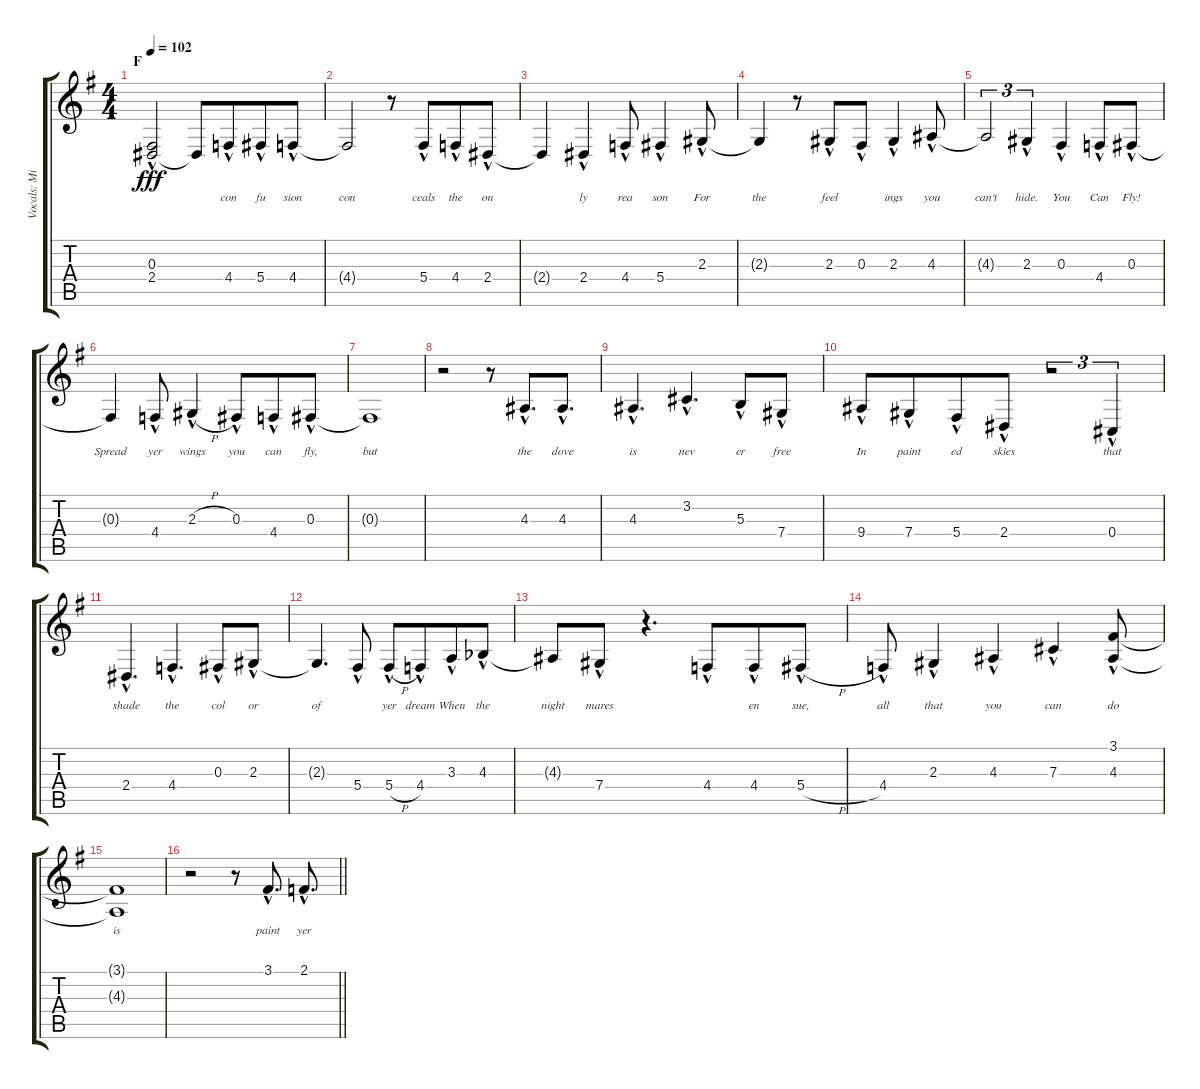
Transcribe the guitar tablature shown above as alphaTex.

\track ("Vocals: Midnight" "Vocals: Mi") {instrument lead2sawtooth}
\staff {score tabs}
\tuning (Eb4 Bb3 Gb3 Db3 Ab2 Eb2) {hide}
\ts (4 4)
\section ("" "F")
\tempo 102
\clef g2
\ks g
(0.3{hac} 2.4{hac}).2{lyrics (0 "") lyrics (1 "") lyrics (2 "") lyrics (3 "") lyrics (4 "") dy fff} 2.4{t}.8{lyrics (0 "") lyrics (1 "") lyrics (2 "") lyrics (3 "") lyrics (4 "")} 4.4{hac}.8{lyrics (0 "con") lyrics (1 "") lyrics (2 "") lyrics (3 "") lyrics (4 "") beam merge} 5.4{hac}.8{lyrics (0 "fu") lyrics (1 "") lyrics (2 "") lyrics (3 "") lyrics (4 "")} 4.4{hac}.8{lyrics (0 "sion") lyrics (1 "") lyrics (2 "") lyrics (3 "") lyrics (4 "")} |
4.4{t}.2{lyrics (0 "con") lyrics (1 "") lyrics (2 "") lyrics (3 "") lyrics (4 "")} r.8 5.4{hac}.8{lyrics (0 "ceals") lyrics (1 "") lyrics (2 "") lyrics (3 "") lyrics (4 "") beam merge} 4.4{hac}.8{lyrics (0 "the") lyrics (1 "") lyrics (2 "") lyrics (3 "") lyrics (4 "")} 2.4{hac}.8{lyrics (0 "on") lyrics (1 "") lyrics (2 "") lyrics (3 "") lyrics (4 "")} |
2.4{t}.4{lyrics (0 "") lyrics (1 "") lyrics (2 "") lyrics (3 "") lyrics (4 "")} 2.4{hac}.4{lyrics (0 "ly") lyrics (1 "") lyrics (2 "") lyrics (3 "") lyrics (4 "")} 4.4{hac}.8{lyrics (0 "rea") lyrics (1 "") lyrics (2 "") lyrics (3 "") lyrics (4 "")} 5.4{hac}.4{lyrics (0 "son") lyrics (1 "") lyrics (2 "") lyrics (3 "") lyrics (4 "")} 2.3{hac}.8{lyrics (0 "For") lyrics (1 "") lyrics (2 "") lyrics (3 "") lyrics (4 "")} |
2.3{t}.4{lyrics (0 "the") lyrics (1 "") lyrics (2 "") lyrics (3 "") lyrics (4 "")} r.8 2.3{hac}.8{lyrics (0 "feel") lyrics (1 "") lyrics (2 "") lyrics (3 "") lyrics (4 "") beam merge} 0.3{hac}.8{lyrics (0 "") lyrics (1 "") lyrics (2 "") lyrics (3 "") lyrics (4 "")} 2.3{hac}.4{lyrics (0 "ings") lyrics (1 "") lyrics (2 "") lyrics (3 "") lyrics (4 "")} 4.3{hac}.8{lyrics (0 "you") lyrics (1 "") lyrics (2 "") lyrics (3 "") lyrics (4 "")} |
4.3{t}.2{tu (3 2) lyrics (0 "can't") lyrics (1 "") lyrics (2 "") lyrics (3 "") lyrics (4 "")} 2.3{hac}.4{tu (3 2) lyrics (0 "hide.") lyrics (1 "") lyrics (2 "") lyrics (3 "") lyrics (4 "")} 0.3{hac}.4{lyrics (0 "You") lyrics (1 "") lyrics (2 "") lyrics (3 "") lyrics (4 "")} 4.4{hac}.8{lyrics (0 "Can") lyrics (1 "") lyrics (2 "") lyrics (3 "") lyrics (4 "")} 0.3{hac}.8{lyrics (0 "Fly!") lyrics (1 "") lyrics (2 "") lyrics (3 "") lyrics (4 "")} |
0.3{t}.4{lyrics (0 "Spread") lyrics (1 "") lyrics (2 "") lyrics (3 "") lyrics (4 "")} 4.4{hac}.8{lyrics (0 "yer") lyrics (1 "") lyrics (2 "") lyrics (3 "") lyrics (4 "")} 2.3{h hac}.4{lyrics (0 "wings") lyrics (1 "") lyrics (2 "") lyrics (3 "") lyrics (4 "")} 0.3{hac}.8{lyrics (0 "you") lyrics (1 "") lyrics (2 "") lyrics (3 "") lyrics (4 "") beam merge} 4.4{hac}.8{lyrics (0 "can") lyrics (1 "") lyrics (2 "") lyrics (3 "") lyrics (4 "")} 0.3{hac}.8{lyrics (0 "fly,") lyrics (1 "") lyrics (2 "") lyrics (3 "") lyrics (4 "")} |
0.3{t}.1{lyrics (0 "but") lyrics (1 "") lyrics (2 "") lyrics (3 "") lyrics (4 "")} |
r.2 r.8 4.3{hac}.8{d lyrics (0 "the") lyrics (1 "") lyrics (2 "") lyrics (3 "") lyrics (4 "") beam merge} 4.3{hac}.8{d lyrics (0 "dove") lyrics (1 "") lyrics (2 "") lyrics (3 "") lyrics (4 "")} |
4.3{hac}.4{d lyrics (0 "is") lyrics (1 "") lyrics (2 "") lyrics (3 "") lyrics (4 "")} 3.2{hac}.4{d lyrics (0 "nev") lyrics (1 "") lyrics (2 "") lyrics (3 "") lyrics (4 "")} 5.3{hac}.8{lyrics (0 "er") lyrics (1 "") lyrics (2 "") lyrics (3 "") lyrics (4 "")} 7.4{hac}.8{lyrics (0 "free") lyrics (1 "") lyrics (2 "") lyrics (3 "") lyrics (4 "")} |
9.4{hac}.8{lyrics (0 "In") lyrics (1 "") lyrics (2 "") lyrics (3 "") lyrics (4 "")} 7.4{hac}.8{lyrics (0 "paint") lyrics (1 "") lyrics (2 "") lyrics (3 "") lyrics (4 "") beam merge} 5.4{hac}.8{lyrics (0 "ed") lyrics (1 "") lyrics (2 "") lyrics (3 "") lyrics (4 "")} 2.4{hac}.8{lyrics (0 "skies") lyrics (1 "") lyrics (2 "") lyrics (3 "") lyrics (4 "")} r.2{tu (3 2)} 0.4{hac}.4{tu (3 2) lyrics (0 "that") lyrics (1 "") lyrics (2 "") lyrics (3 "") lyrics (4 "")} |
2.4{hac}.4{d lyrics (0 "shade") lyrics (1 "") lyrics (2 "") lyrics (3 "") lyrics (4 "")} 4.4{hac}.4{d lyrics (0 "the") lyrics (1 "") lyrics (2 "") lyrics (3 "") lyrics (4 "")} 0.3{hac}.8{lyrics (0 "col") lyrics (1 "") lyrics (2 "") lyrics (3 "") lyrics (4 "")} 2.3{hac}.8{lyrics (0 "or") lyrics (1 "") lyrics (2 "") lyrics (3 "") lyrics (4 "")} |
2.3{t}.4{d lyrics (0 "of") lyrics (1 "") lyrics (2 "") lyrics (3 "") lyrics (4 "")} 5.4{hac}.8{lyrics (0 "") lyrics (1 "") lyrics (2 "") lyrics (3 "") lyrics (4 "")} 5.4{h hac}.8{lyrics (0 "yer") lyrics (1 "") lyrics (2 "") lyrics (3 "") lyrics (4 "")} 4.4{hac}.8{lyrics (0 "dream") lyrics (1 "") lyrics (2 "") lyrics (3 "") lyrics (4 "") beam merge} 3.3{hac}.8{lyrics (0 "When") lyrics (1 "") lyrics (2 "") lyrics (3 "") lyrics (4 "")} 4.3{hac acc b}.8{lyrics (0 "the") lyrics (1 "") lyrics (2 "") lyrics (3 "") lyrics (4 "")} |
4.3{t}.8{lyrics (0 "night") lyrics (1 "") lyrics (2 "") lyrics (3 "") lyrics (4 "")} 7.4{hac}.8{lyrics (0 "mares") lyrics (1 "") lyrics (2 "") lyrics (3 "") lyrics (4 "")} r.4{d} 4.4{hac}.8{lyrics (0 "") lyrics (1 "") lyrics (2 "") lyrics (3 "") lyrics (4 "") beam merge} 4.4{hac}.8{lyrics (0 "en") lyrics (1 "") lyrics (2 "") lyrics (3 "") lyrics (4 "")} 5.4{h hac}.8{lyrics (0 "sue,") lyrics (1 "") lyrics (2 "") lyrics (3 "") lyrics (4 "")} |
4.4{hac}.8{lyrics (0 "all") lyrics (1 "") lyrics (2 "") lyrics (3 "") lyrics (4 "")} 2.3{hac}.4{lyrics (0 "that") lyrics (1 "") lyrics (2 "") lyrics (3 "") lyrics (4 "")} 4.3{hac}.4{lyrics (0 "you") lyrics (1 "") lyrics (2 "") lyrics (3 "") lyrics (4 "")} 7.3{hac}.4{lyrics (0 "can") lyrics (1 "") lyrics (2 "") lyrics (3 "") lyrics (4 "")} (3.1{hac} 4.3{hac}).8{lyrics (0 "do") lyrics (1 "") lyrics (2 "") lyrics (3 "") lyrics (4 "")} |
(3.1{t} 4.3{t}).1{lyrics (0 "is") lyrics (1 "") lyrics (2 "") lyrics (3 "") lyrics (4 "")} |
\barLineRight lightlight
r.2 r.8 3.1{hac}.8{d lyrics (0 "paint") lyrics (1 "") lyrics (2 "") lyrics (3 "") lyrics (4 "")} 2.1{hac}.8{d lyrics (0 "yer") lyrics (1 "") lyrics (2 "") lyrics (3 "") lyrics (4 "")}
